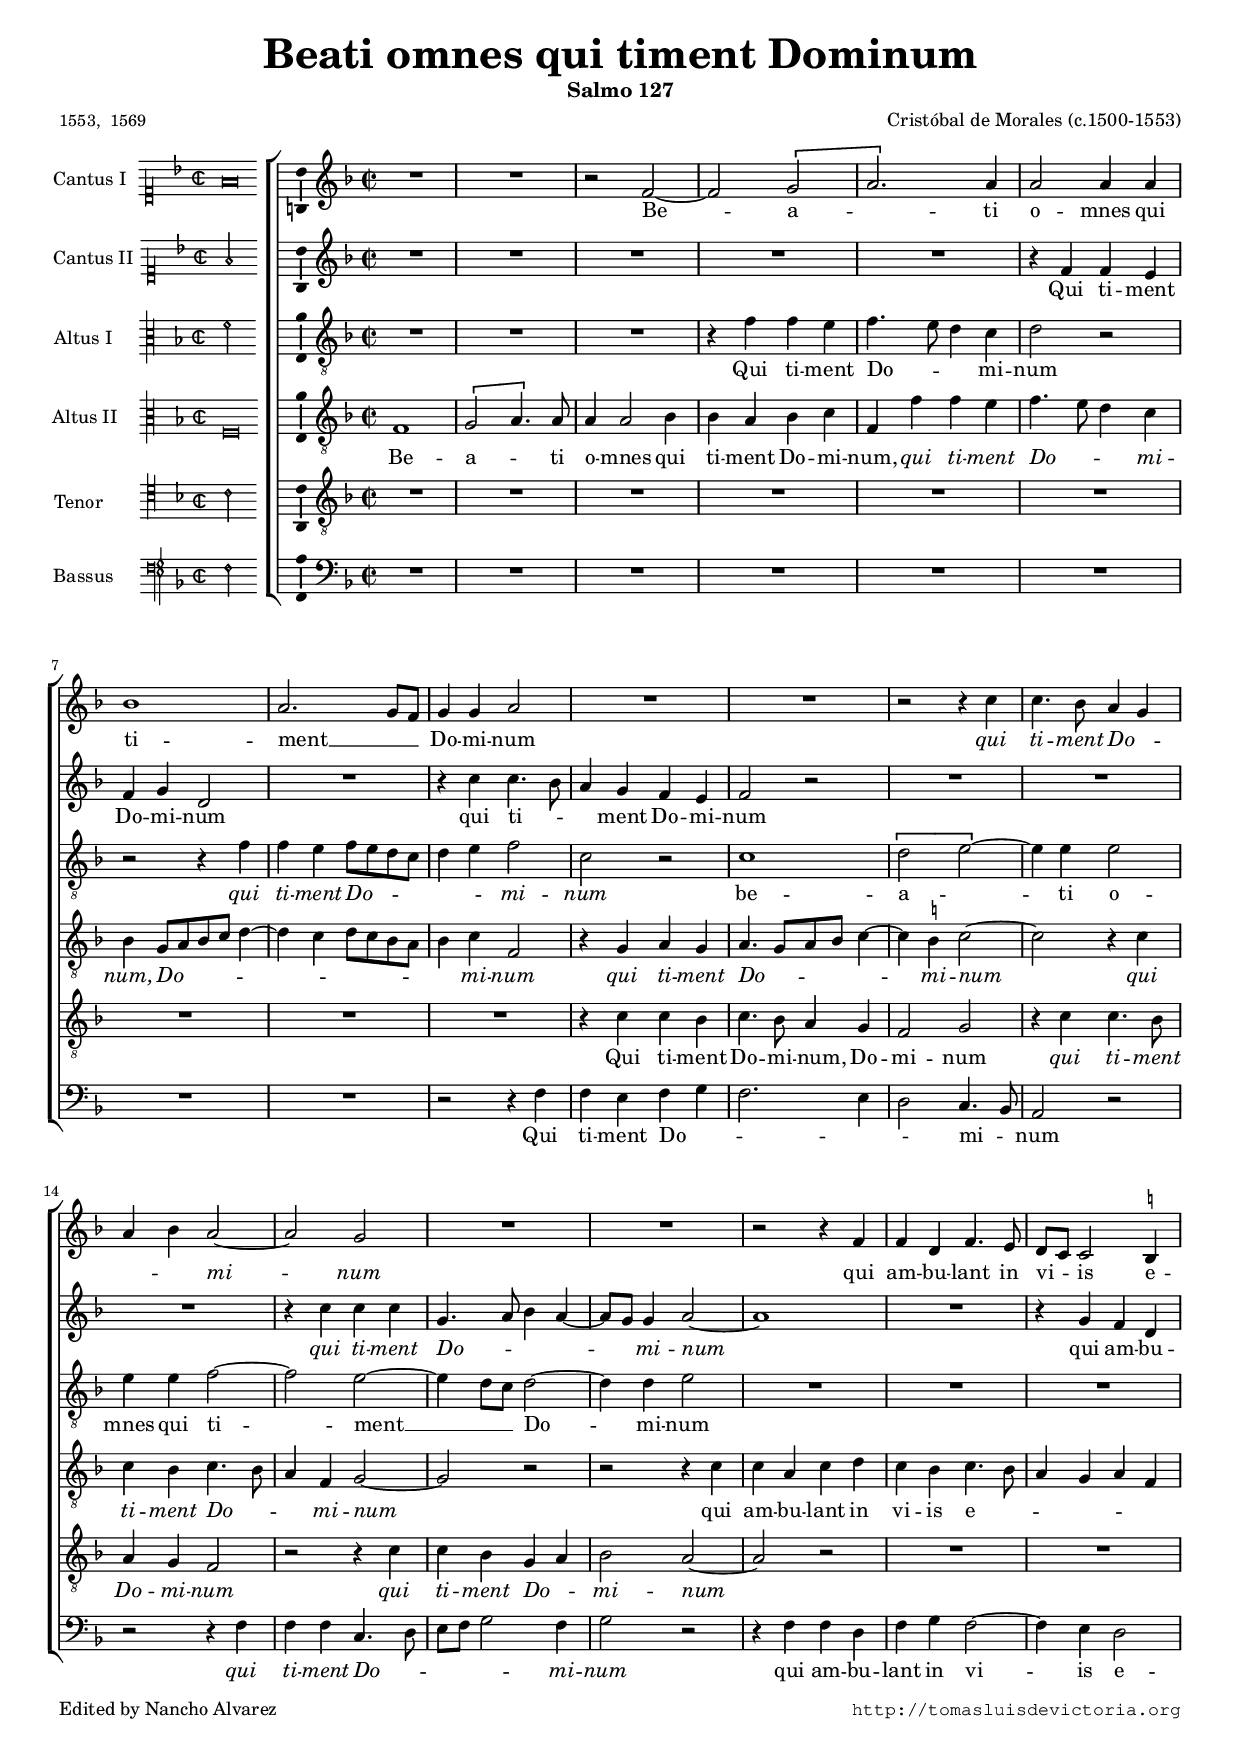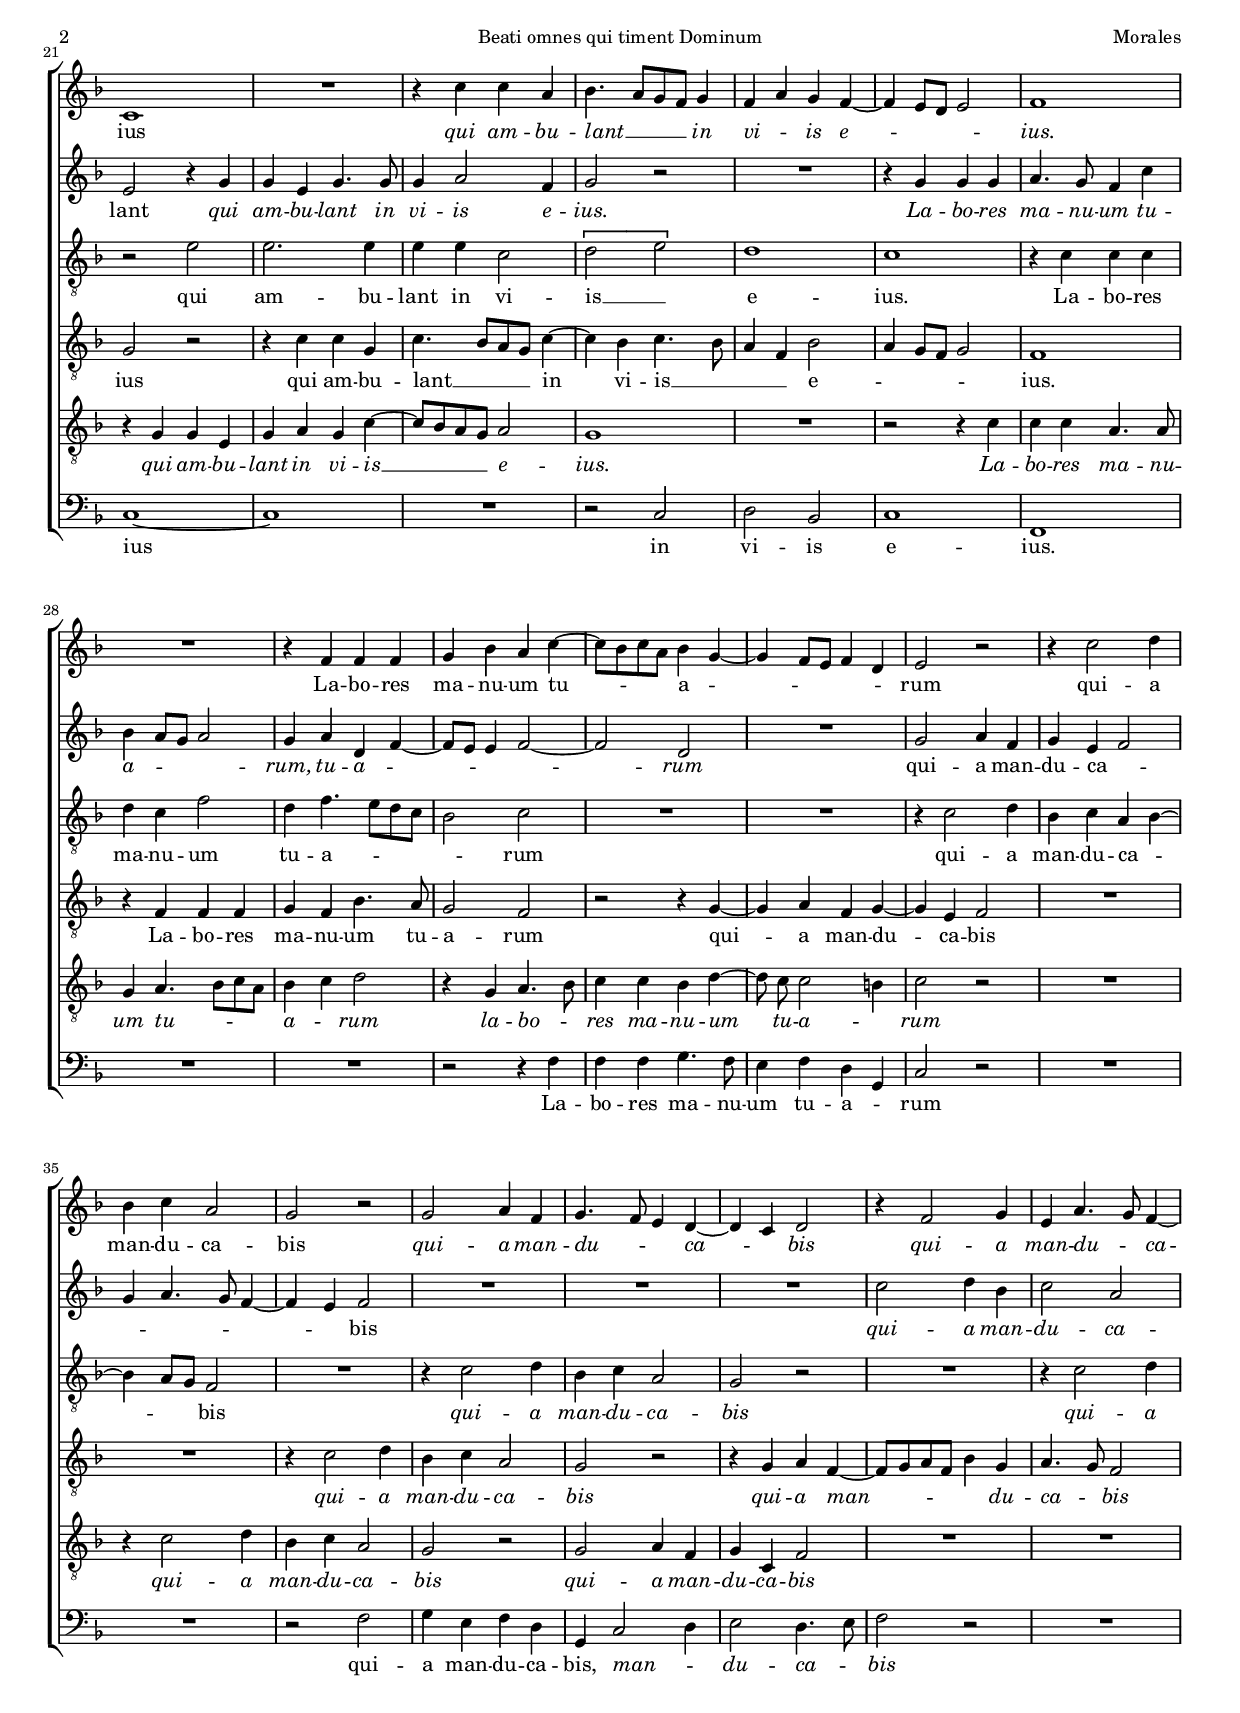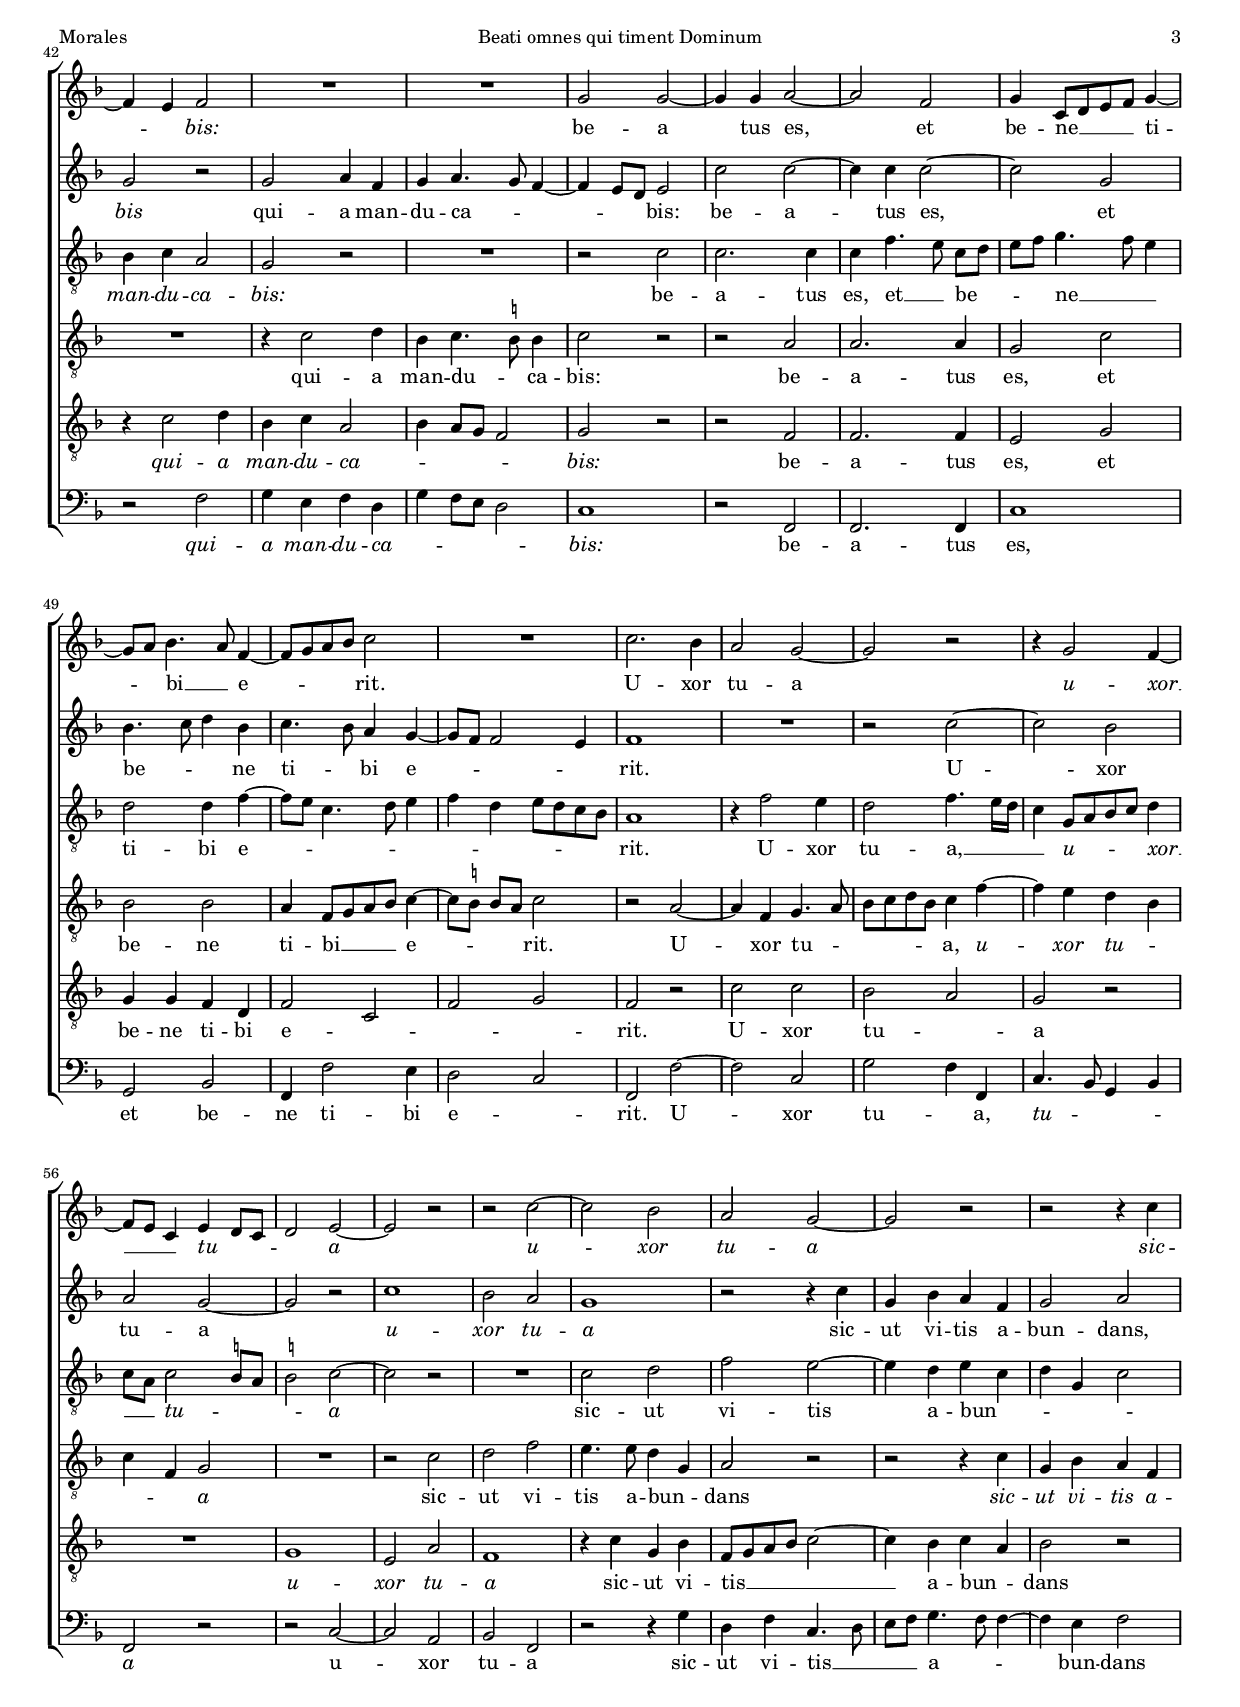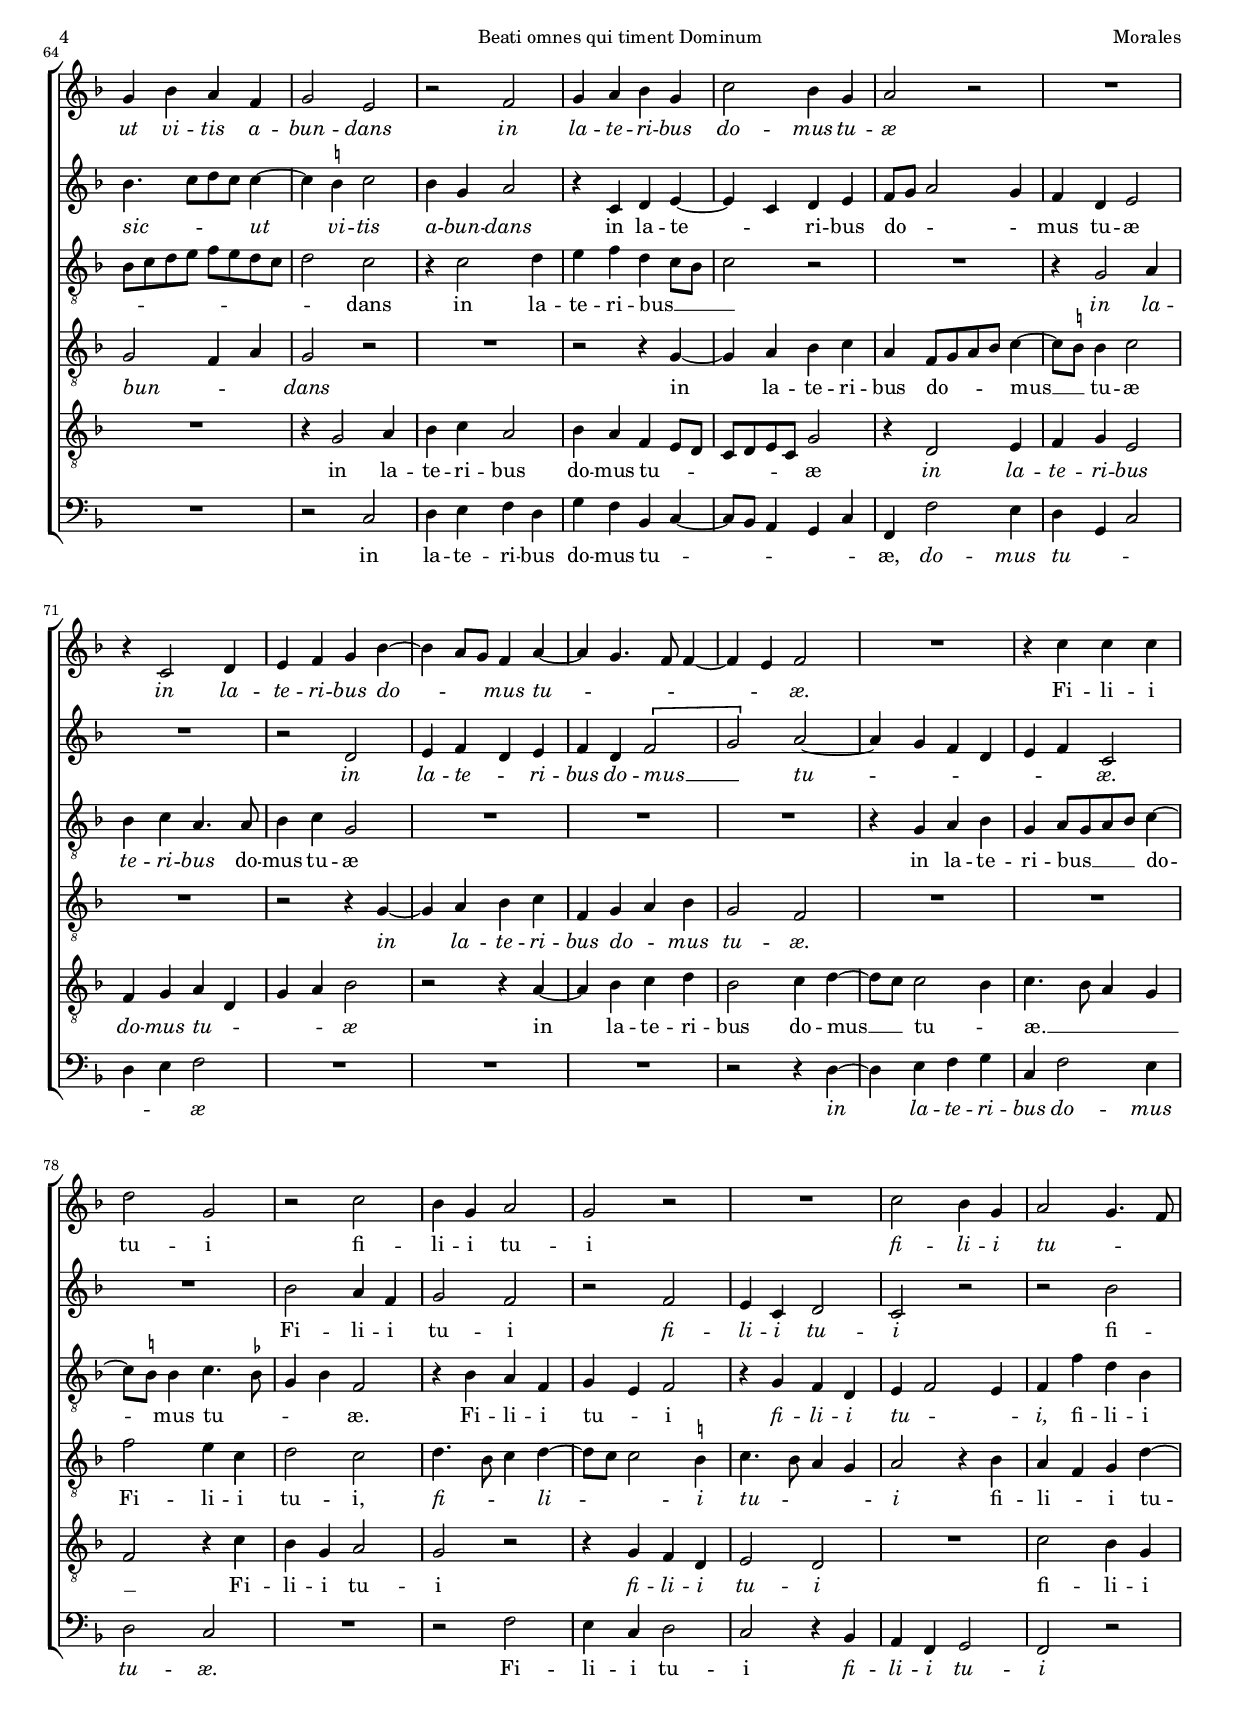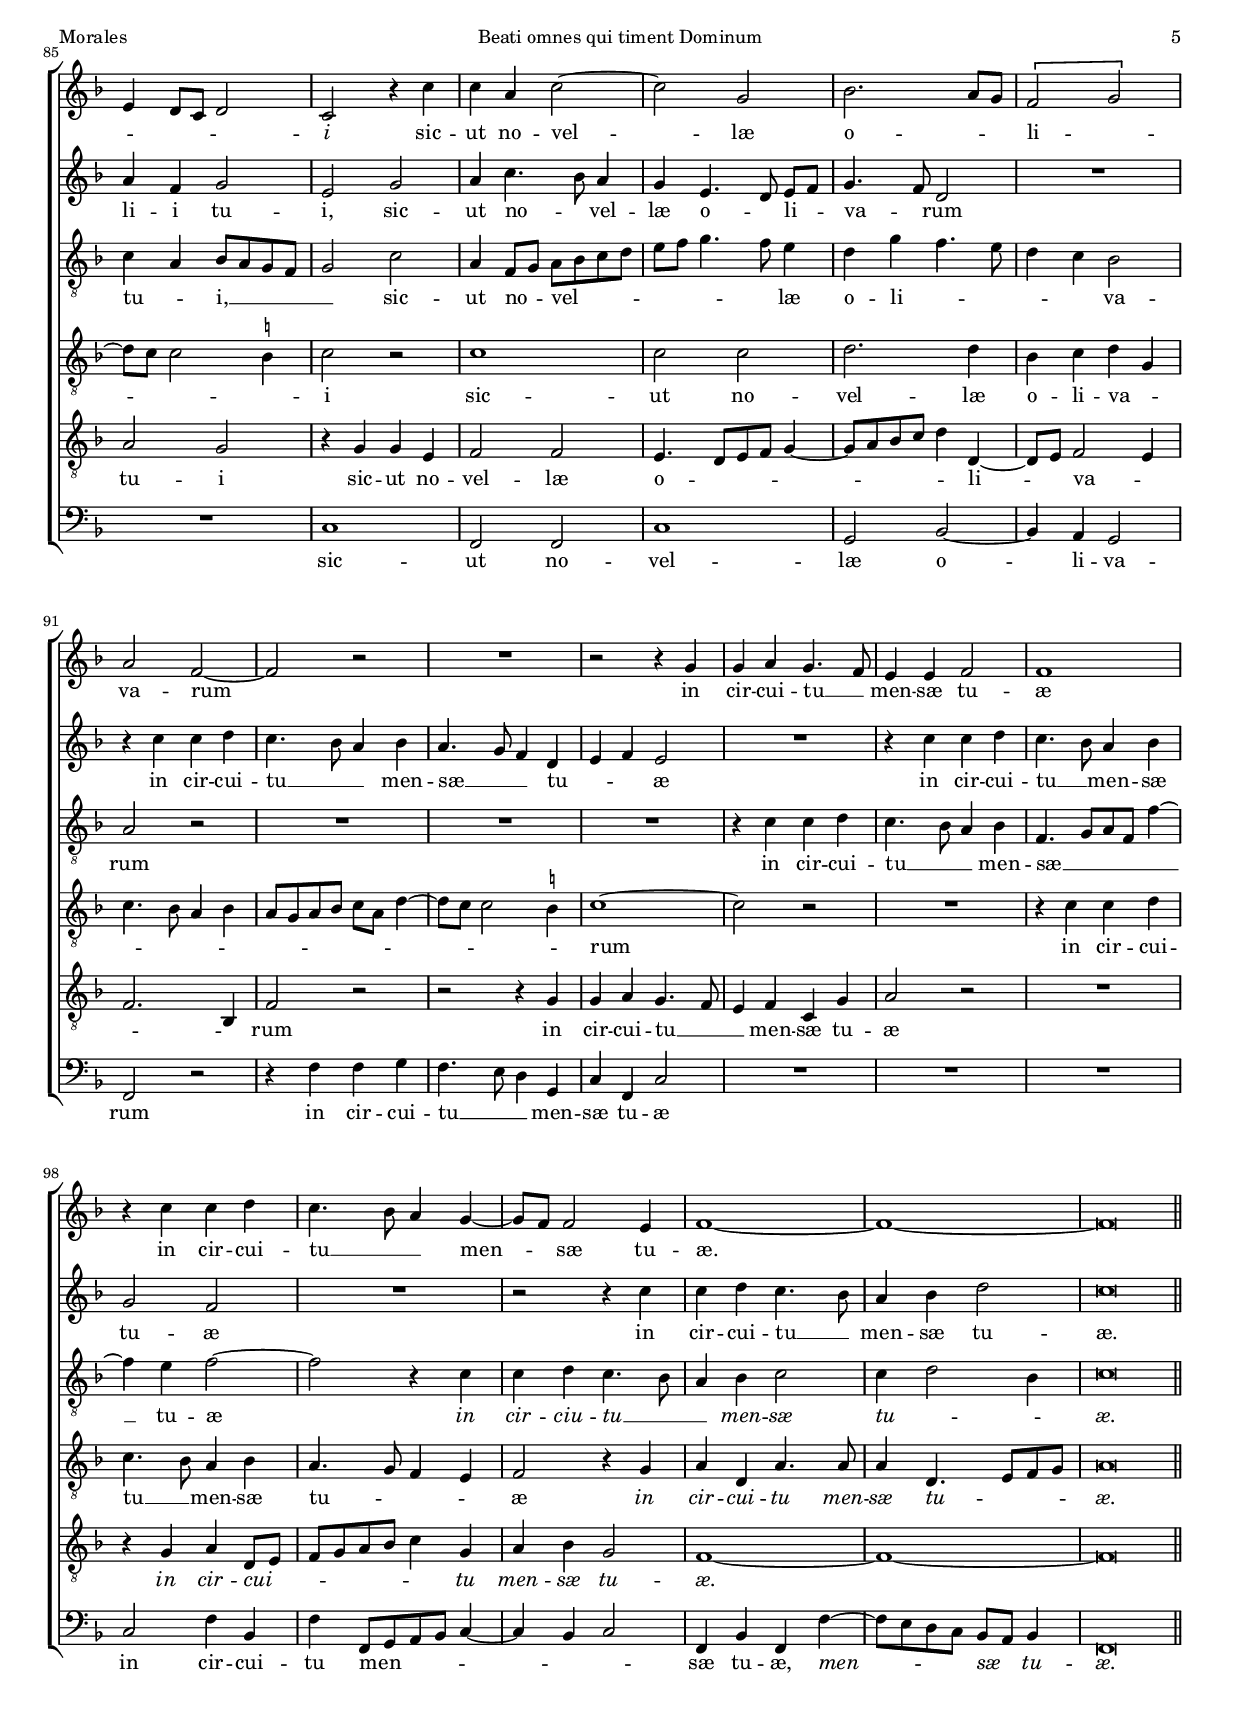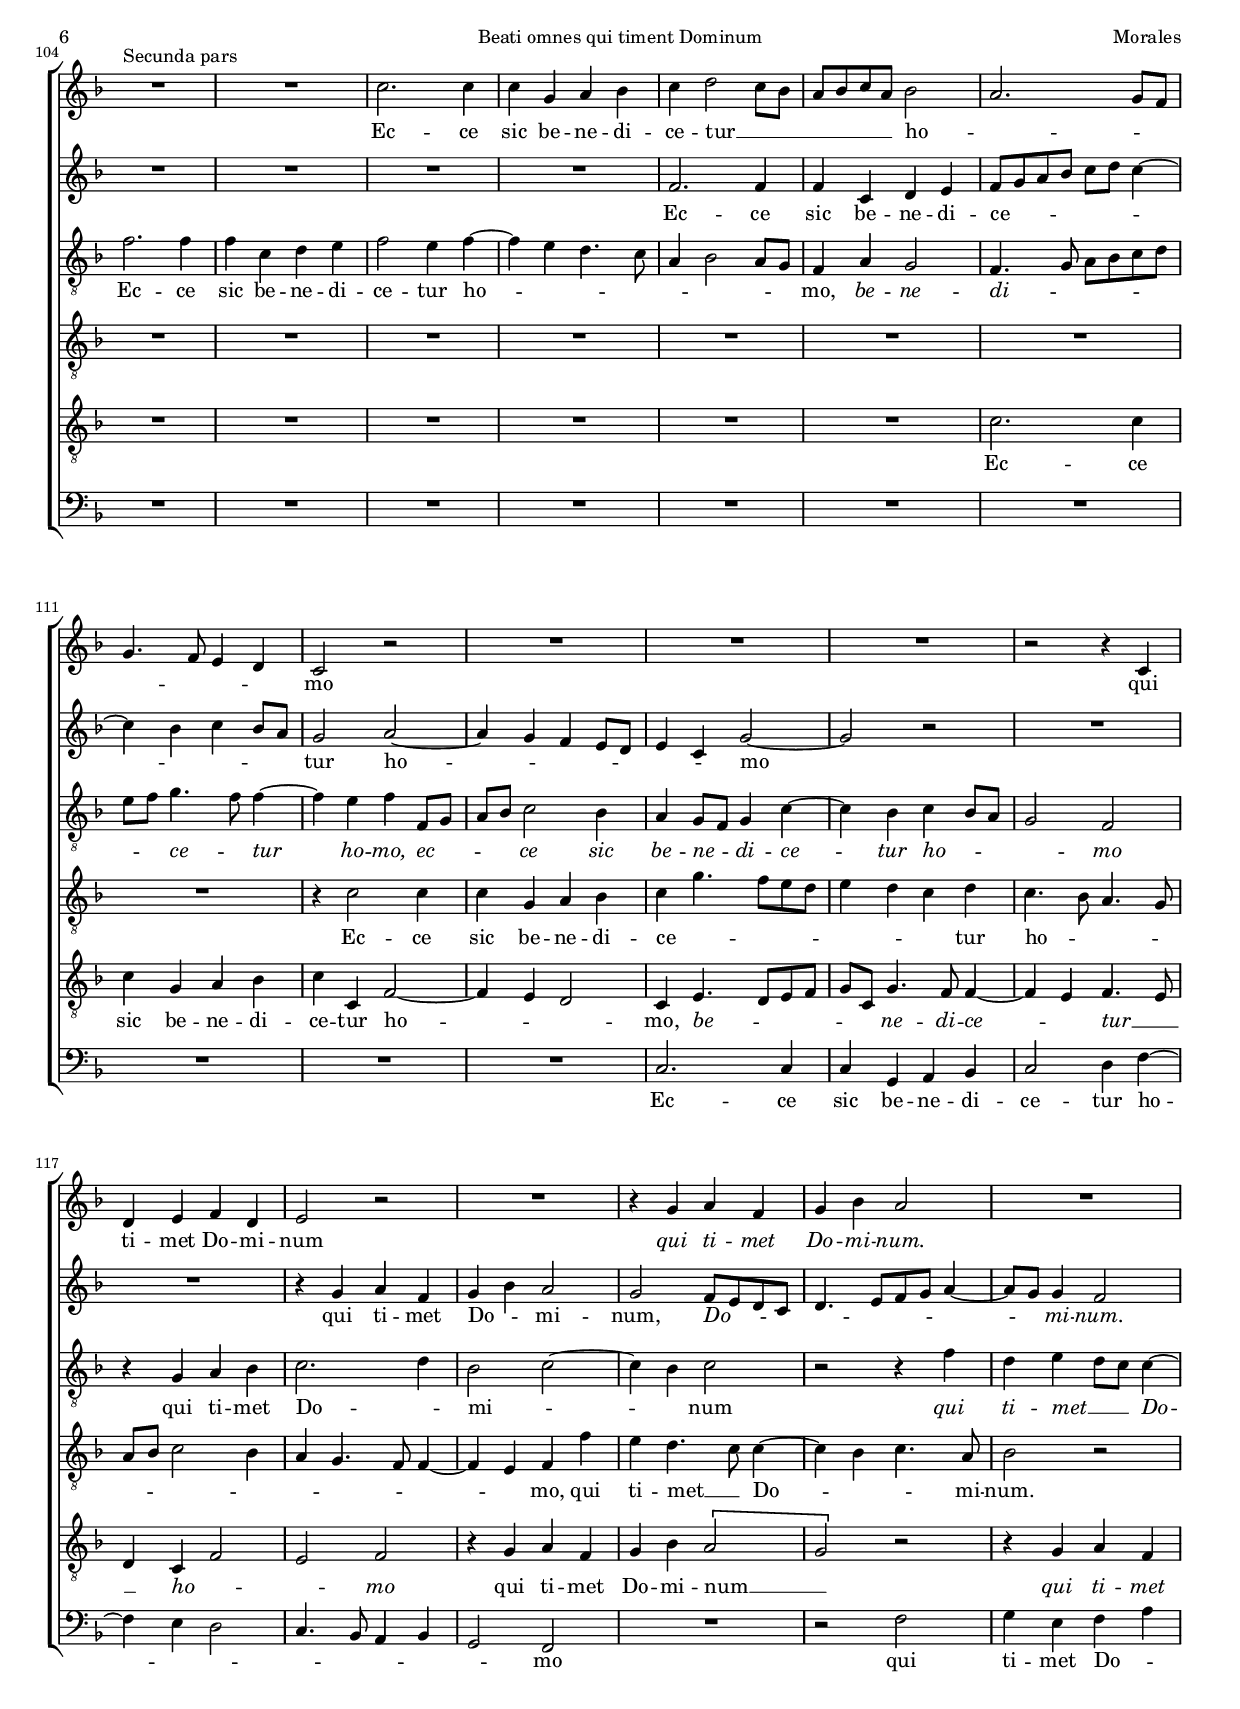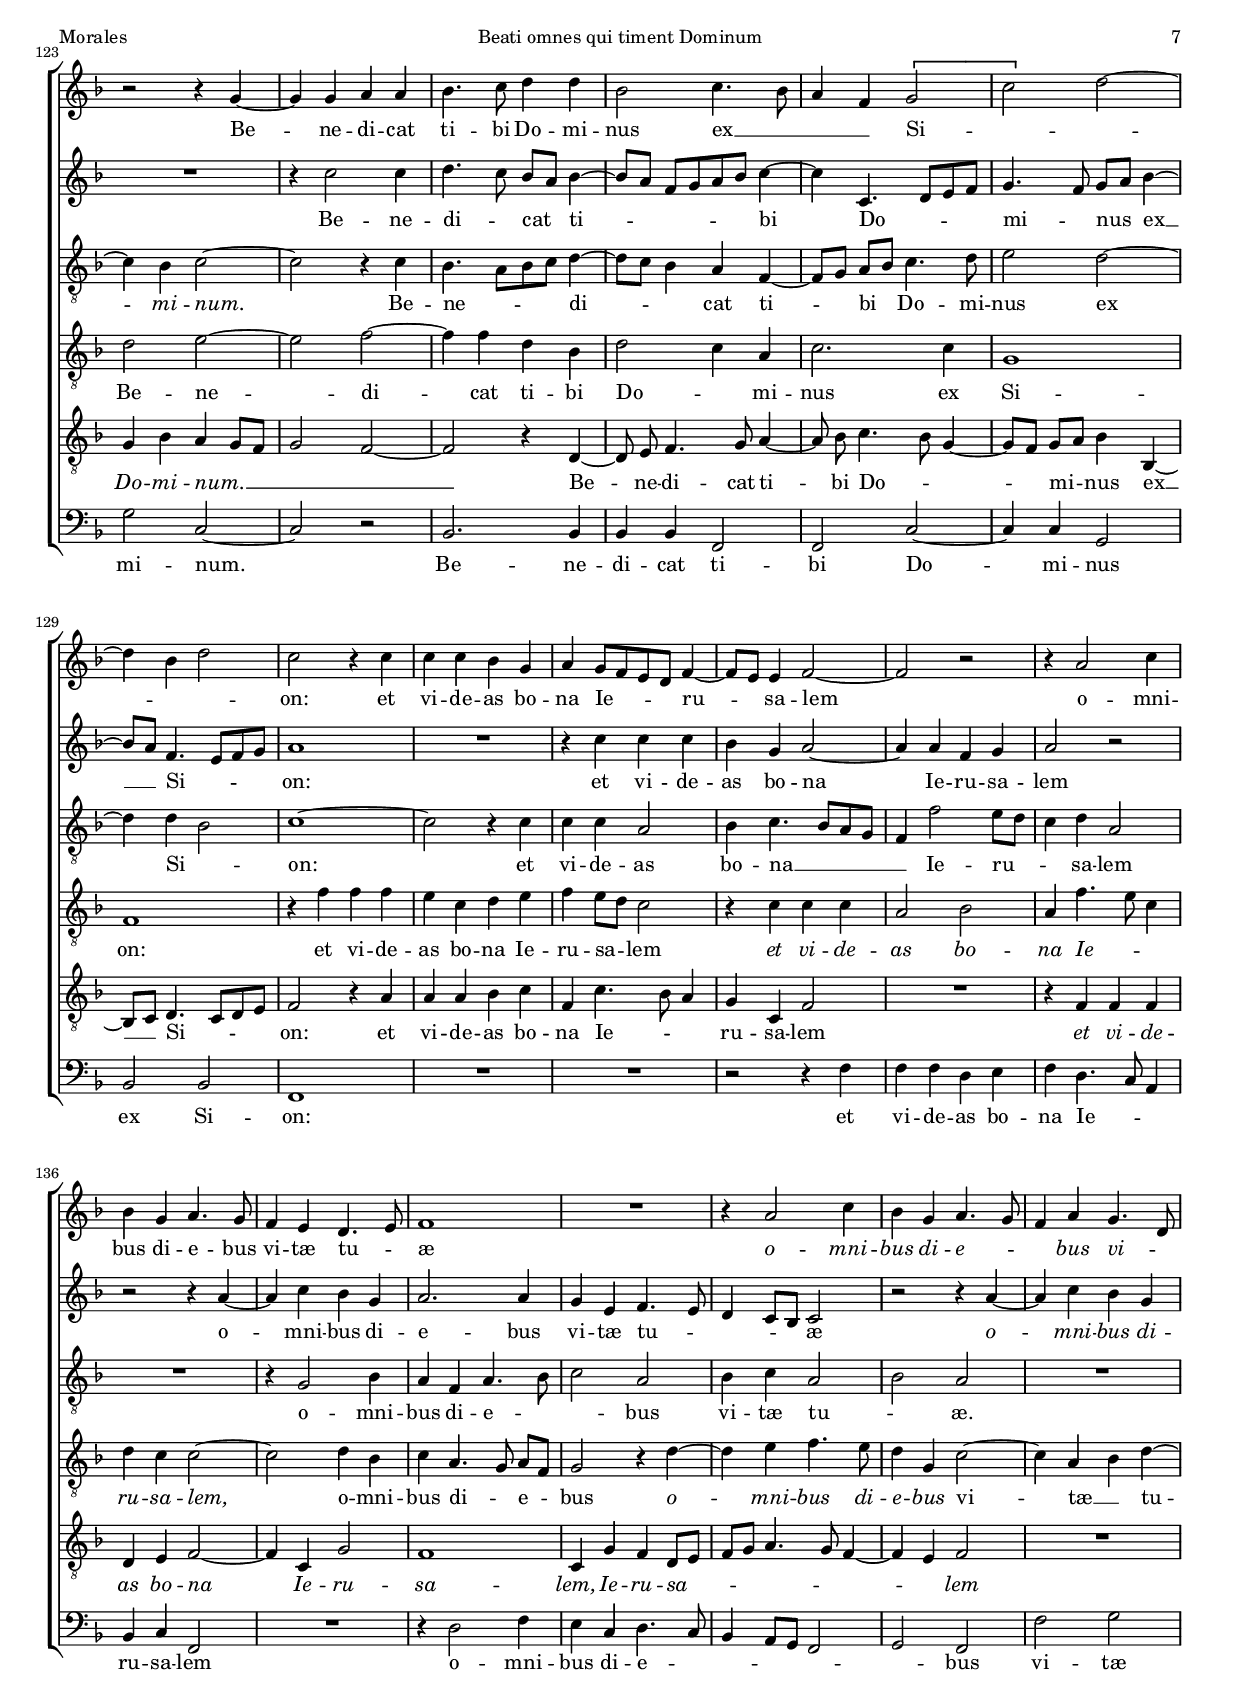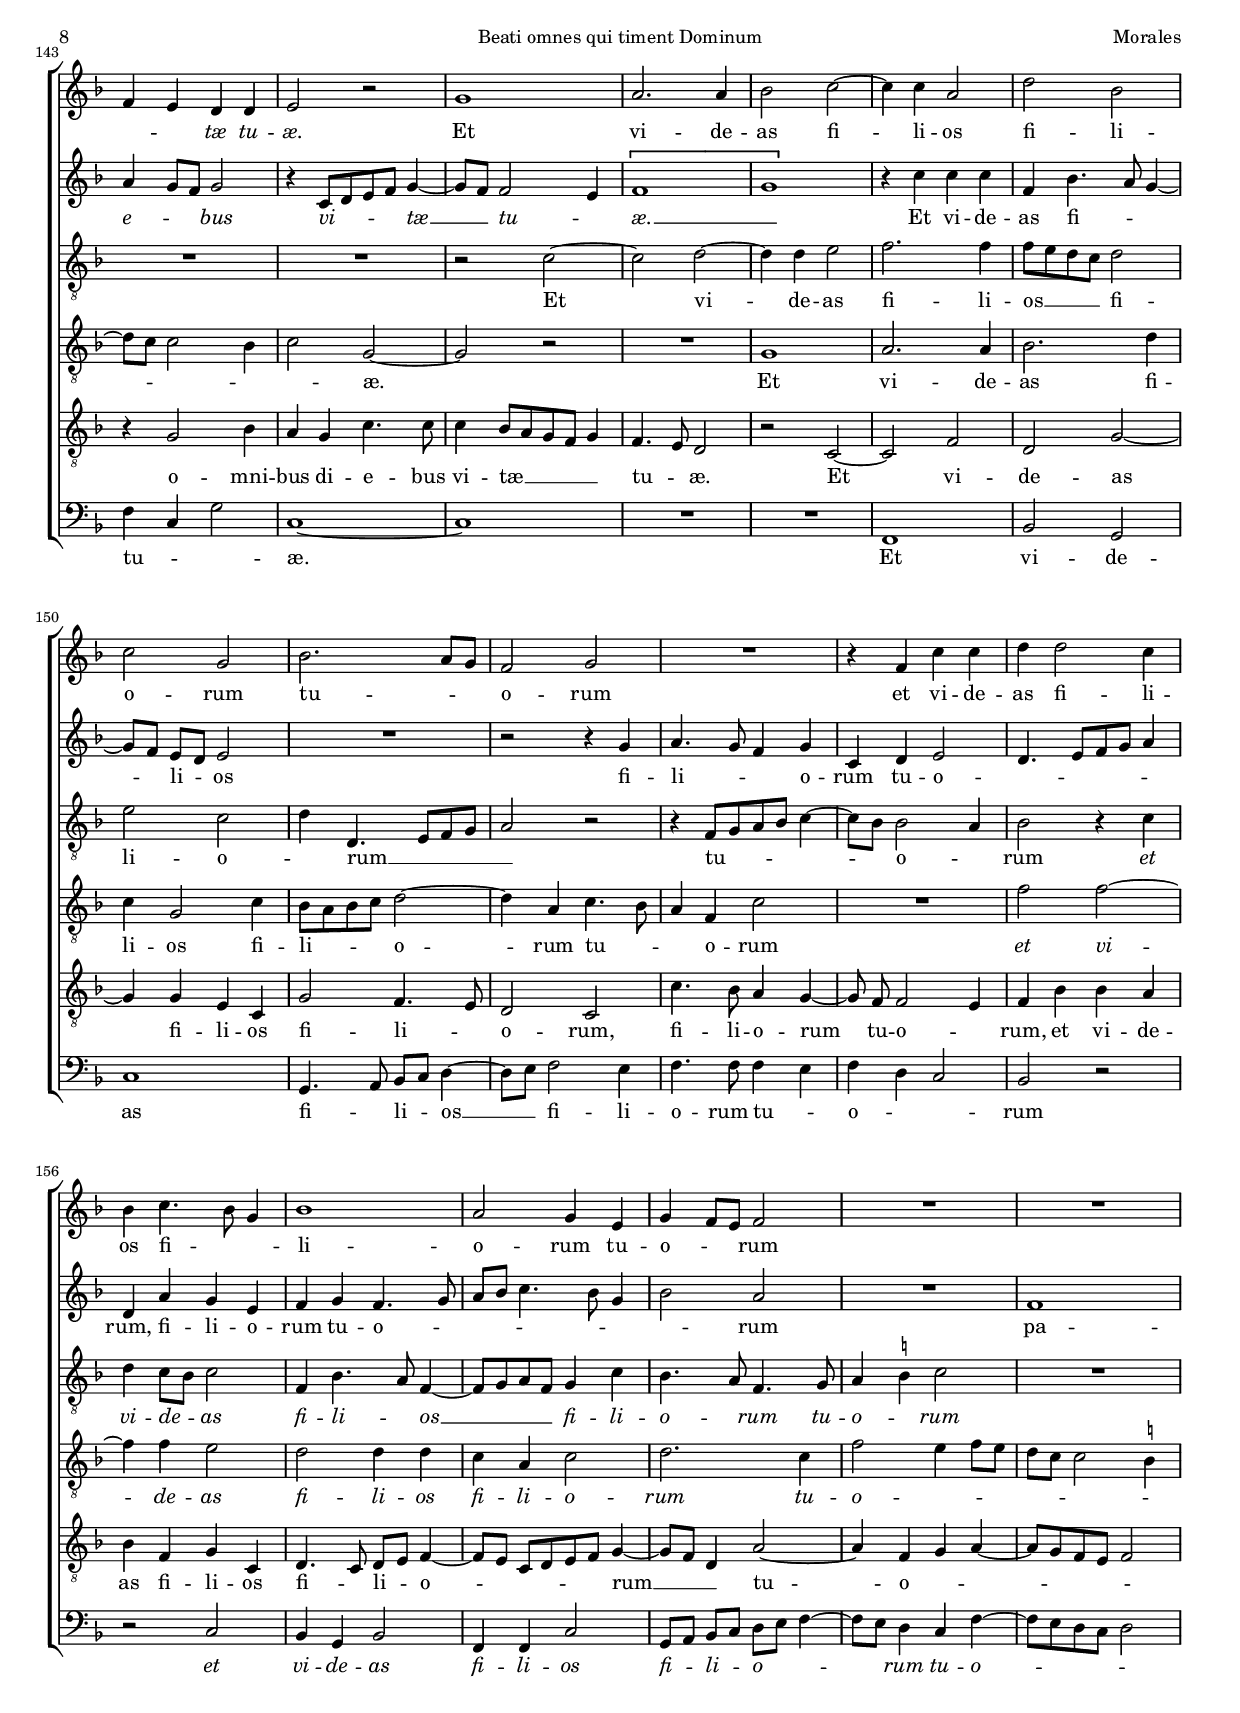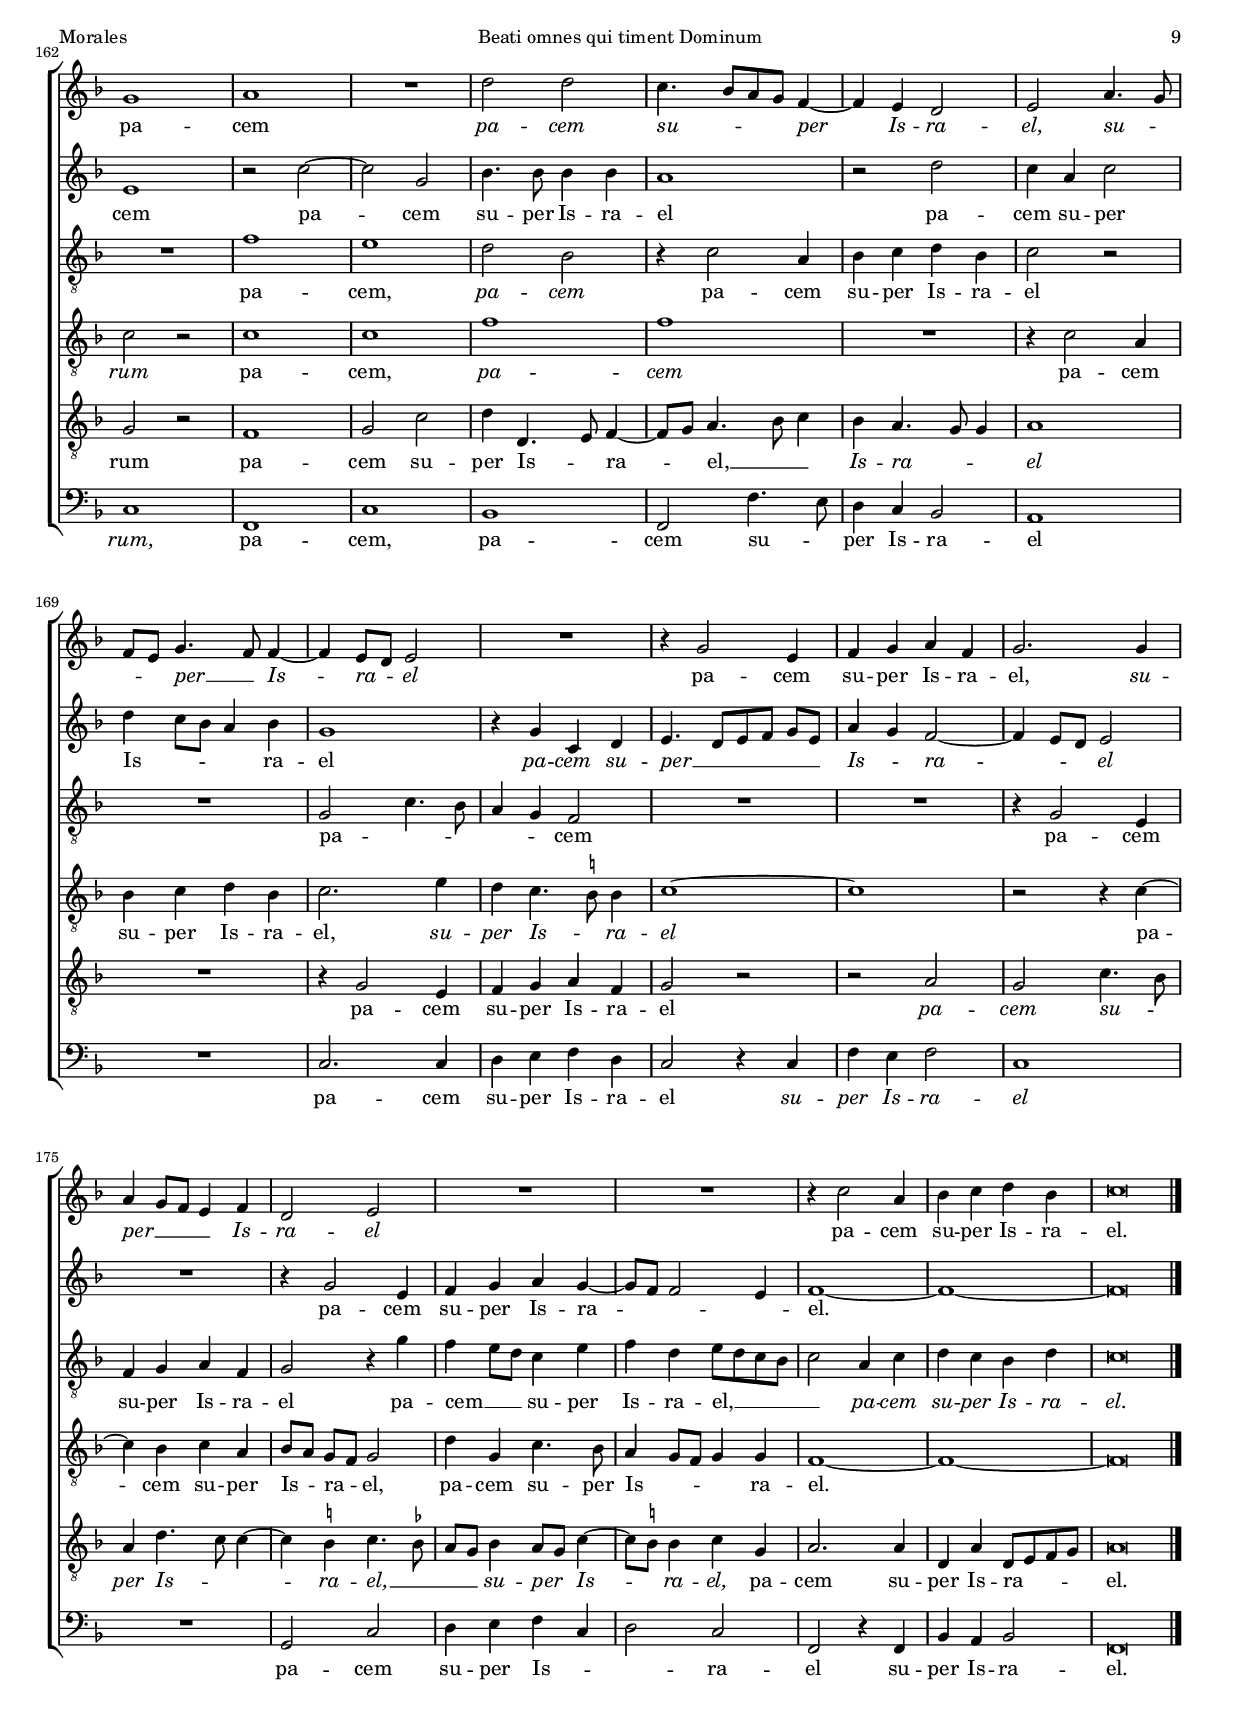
\version "2.18.0"

#(set-default-paper-size "a4")
#(set-global-staff-size 16.0)
#(ly:set-option 'point-and-click #f)
%mobile -s13.5 -i3.1

italicas=\override LyricText.font-shape = #'italic
rectas=\override LyricText.font-shape = #'upright
ss=\once \set suggestAccidentals = ##t
incipitwidth = 20
mt=#(define-music-function (parser location offset) (number?) ; move lyric text
      #{ \once \override LyricText.X-offset = -$offset #})

htitle="Beati omnes qui timent Dominum"
hcomposer="Morales"

\header {
	title=\markup{\fontsize #3 "Beati omnes qui timent Dominum"}
	subtitle=\markup{"Salmo 127"}
	%subsubtitle=\markup{\null \vspace #1 }
	composer="Cristóbal de Morales (c.1500-1553)"
        pdfauthor=\composer
	%opus="(-)"
	poet=\markup{\smaller "1553,  1569"}
	% Joanis Montani et Ulrici Neuberi 1553
	% Noribergae Ulrici Neuberi 1569
	% Ms. Toledo, libros de polifonia 13
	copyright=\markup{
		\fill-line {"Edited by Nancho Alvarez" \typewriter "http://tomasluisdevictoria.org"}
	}
%	tagline=""
}

global={\key f \major \time 2/2 \skip 1*103 \bar "||" \pageBreak
	\override Score.TimeSignature.break-visibility = #'#(#f #t #t)
				\skip 1*78 \bar "|."

}


cantus=\relative c'{
	R1*2
	r2 f ~
	f \[g
	a2.\] a4
	a2 a4 a
	bes1
	a2. g8 f
	g4 g a2
	R1*2
	r2 r4 c
	c4. bes8 a4 g
	a bes a2 ~
	a2 g
	R1*2
	r2 r4 f
	f d f4. e8
	d8 c c2 \ss b4
	c1
	R1
	r4 c' c a
	bes4. a8[ g f] g4
	f4 a g f ~
	f e8 d e2
	f1
	R1
	r4 f f f
	g4 bes a c ~
	c8 bes c a bes4 g ~
	g f8 e f4 d
	e2 r
	r4 c'2 d4
	bes4 c a2
	g r
	g2 a4 f
	g4. f8 e4 d ~
	d c d2
	r4 f2 g4
	e a4. g8 f4 ~
	f e f2
	R1*2
	g2 g ~
	g4 g a2 ~
	a f
	g4 c,8[ d e f] g4 ~
	g8 a bes4. a8 f4 ~
	f8 g a bes c2
	R1
	c2. bes4
	a2 g ~
	g2 r
	r4 g2 f4 ~
	f8 e c4 e d8 c
	d2 e ~
	e r
	r2 c' ~
	c bes
	a g ~
	g r
	r r4 c
	g4 bes a f
	g2 e
	r2 f
	g4 a bes g
	c2 bes4 g
	a2 r
	R1
	r4 c,2 d4
	e f g bes ~
	bes a8 g f4 a ~
	a4 g4. f8 f4 ~
	f e f2
	R1
	r4 c' c c
	d2 g,
	r2 c
	bes4 g a2
	g r
	R1
	c2 bes4 g
	a2 g4. f8
	e4 d8 c d2
	c r4 c'
	c a c2 ~
	c g
	bes2. a8 g
	\[f2 g\]
	a2 f ~
	f r
	R1
	r2 r4 g
	g a g4. f8
	e4 e f2
	f1
	r4 c' c d
	c4. bes8 a4 g ~
	g8 f f2 e4
	f1 ~
	f ~
	f\breve*1/2
	\once \override TextScript.padding = #1
	s4*0^\markup{"Secunda pars"}
	R1*2
	c'2. c4
	c4 g a bes
	c4 d2 c8 bes
	a bes c a bes2
	a2. g8 f
	g4. f8 e4 d
	c2 r
	R1*2
	R1
	r2 r4 c
	d e f d
	e2 r
	R1
	r4 g a f
	g bes a2
	R1
	r2 r4 g ~
	g g a a
	bes4. c8 d4 d
	bes2 c4. bes8
	a4 f \[g2
	c\] d2 ~
	d4 bes d2
	c2 r4 c
	c c bes g
	a g8[ f e d] f4 ~
	f8 e e4 f2 ~
	f2 r
	r4 a2 c4
	bes g a4. g8
	f4 e d4. e8
	f1
	R1
	r4 a2 c4
	bes g a4. g8
	f4 a g4. d8
	f4 e d d
	e2 r
	g1
	a2. a4
	bes2 c ~
	c4 c a2
	d bes
	c2 g
	bes2. a8 g
	f2 g
	R1
	% este compás, el 54, suena raro, hay alguna errata?
	r4 f c' c
	d4 d2 c4
	bes4 c4. bes8 g4
	bes1
	a2 g4 e
	g f8 e f2
	R1*2
	g1
	a
	R1
	d2 d
	c4. bes8[ a g] f4 ~
	f e d2
	e2 a4. g8
	f8 e g4. f8 f4 ~
	f e8 d e2
	R1
	r4 g2 e4
	f g a f
	g2. g4
	a g8 f e4 f
	d2 e
	R1*2
	r4 c'2 a4
	bes c d bes
	c\breve*1/2
}

cantusdos=\relative c'{
	R1*4
	R1
	r4 f f e
	f g d2
	R1
	r4 c' c4. bes8
	a4 g f e
	f2 r
	R1*3
	r4 c' c c
	g4. a8 bes4 a ~
	a8 g g4 a2 ~
	a1
	R1
	r4 g f d
	e2 r4 g
	g e g4. g8
	g4 a2 f4
	g2 r
	R1
	r4 g g g
	a4. g8 f4 c'
	bes4 a8 g a2
	g4 a d, f ~
	f8 e e4 f2 ~
	f d
	R1
	g2 a4 f 
	g e f2
	g4 a4. g8 f4 ~
	f e f2
	R1*3
	c'2 d4 bes
	c2 a
	g r
	g a4 f
	g a4. g8 f4 ~
	f4 e8 d e2
	c'2 c ~
	c4 c c2 ~
	c g
	bes4. c8 d4 bes
	c4. bes8 a4 g ~
	g8 f f2 e4
	f1
	R1
	r2 c' ~
	c bes 
	a g ~
	g r 
	c1
	bes2 a
	g1
	r2 r4 c
	g bes a f
	g2 a
	bes4. c8[ d c] c4 ~
	c \ss b c2
	bes4 g a2
	r4 c, d e ~
	e c d e
	f8 g a2 g4
	f d e2
	R1r2 d
	e4 f d e
	f4 d \[f2
	g\] a ~
	a4 g f d
	e f c2
	R1
	bes'2 a4 f
	g2 f
	r f
	e4 c d2
	c r
	r2 bes'
	a4 f g2
	e g
	a4 c4. bes8 a4
	g e4. d8 e[ f]
	g4. f8 d2
	R1
	r4 c' c d
	c4. bes8 a4 bes
	a4. g8 f4 d
	e4 f e2
	R1
	r4 c' c d
	c4. bes8 a4 bes
	g2 f
	R1
	r2 r4 c'
	c d c4. bes8
	a4 bes d2
	c\breve*1/2
	R1*4
	f,2. f4
	f c d e
	f8 g a bes c d c4 ~
	c bes c bes8 a % CSIC sugiere bes, el primero
	g2 a ~
	a4 g f e8 d
	e4 c g'2 ~
	g2 r
	R1*2
	r4 g a f
	g bes a2
	g2 f8 e d c
	d4. e8[ f g] a4 ~
	a8 g g4 f2
	R1
	r4 c'2 c4
	d4. c8 bes a bes4 ~
	bes8[ a] f[ g a bes] c4 ~
	c4 c,4. d8 e f
	g4. f8 g a bes4 ~
	bes8 a f4. e8 f g
	a1
	R1
	r4 c c c
	bes g a2 ~
	a4 a f g
	a2 r
	r2 r4 a ~
	a c bes g
	a2. a4
	g e f4. e8
	d4 c8 bes c2
	r2 r4 a' ~
	a c bes g
	a g8 f g2
	r4 c,8[ d e f] g4 ~
	g8 f f2 e4
	\[f1
	g\]
	r4 c c c
	f, bes4. a8 g4 ~
	g8[ f] e[ d] e2
	R1
	r2 r4 g
	a4. g8 f4 g
	c, d e2
	d4. e8[ f g] a4
	d, a' g e
	f g f4. g8
	a bes c4.  bes8 g4
	bes2 a
	R1
	f1
	e
	r2 c' ~
	c g
	bes4. bes8 bes4 bes
	a1
	r2 d
	c4 a c2
	d4 c8 bes a4 bes
	g1
	r4 g c, d
	e4. d8[ e f] g[ e]
	a4 g f2 ~
	f4 e8 d e2
	R1
	r4 g2 e4
	f g a g ~
	g8 f f2 e4
	f1 ~
	f ~
	f\breve*1/2
}

altus=\relative c'{
	R1*3
	r4 f f e
	f4. e8 d4 c
	d2 r
	r r4 f 
	f e f8 e d c 
	d4 e f2
	c2 r
	c1
	\[d2 e ~ \]
	e4 e e2
	e4 e f2 ~
	f2 e ~
	e4 d8 c d2 ~
	d4 d e2
	R1*2
	R1
	r2 e
	e2. e4
	e e c2
	\[d2 e\]
	d1
	c
	r4 c c c
	d c f2
	d4 f4. e8 d c
	bes2 c
	R1*2
	r4 c2 d4
	bes c a bes ~
	bes4 a8 g f2
	R1
	r4 c'2 d4
	bes c a2
	g r
	R1
	r4 c2 d4
	bes c a2
	g r
	R1
	r2 c
	c2. c4
	c f4. e8 c[ d]
	e f g4. f8 e4
	d2 d4 f ~
	f8 e c4. d8 e4
	f d e8 d c bes
	a1
	r4 f'2 e4
	d2 f4. e16 d
	c4 g8[ a bes c] d4
	c8 a c2 \ss b8 a
	\ss b2 c ~
	c r
	R1
	c2 d
	f e ~
	e4 d e c
	d g, c2
	bes8 c d e f e d c
	d2 c
	r4 c2 d4
	e f d c8 bes
	c2 r
	R1
	r4 g2 a4
	bes c a4. a8
	bes4 c g2
	R1
	R1*2
	r4 g a bes
	g a8[ g a bes] c4 ~
	c8 \ss b b4 c4. \ss bes8
	g4 bes f2
	r4 bes a f
	g e f2
	r4 g f d
	e f2 e4
	f4 f' d bes
	c a bes8 a g f
	g2 c
	a4 f8 g a bes c d
	e f g4. f8 e4
	d4 g f4. e8
	d4 c bes2
	a r
	R1*2
	R1
	r4 c c d
	c4. bes8 a4 bes
	f4. g8[ a f] f'4 ~
	f e f2 ~
	f2 r4 c
	c d c4. bes8
	a4 bes c2
	c4 d2 bes4
	c\breve*1/2
	f2. f4
	f c d e
	f2 e4 f ~
	f e d4. c8
	a4 bes2 a8 g
	f4 a g2
	f4. g8 a bes c d
	e f g4. f8 f4 ~
	f e f f,8 g
	a bes c2 bes4
	a g8 f g4 c ~
	c4 bes c bes8 a % CSIC sugiere bes, el primero
	g2 f
	r4 g a bes
	c2. d4
	bes2 c ~
	c4 bes c2
	r2 r4 f
	d e d8 c c4 ~
	c bes c2 ~
	c r4 c
	bes4. a8[ bes c] d4 ~
	d8 c bes4 a f ~
	f8[ g] a[ bes] c4. d8
	e2 d ~
	d4 d bes2
	c1 ~
	c2 r4 c
	c c a2
	bes4 c4. bes8 a g
	f4 f'2 e8 d
	c4 d a2
	R1
	r4 g2 bes4
	a f a4. bes8
	c2 a
	bes4 c a2
	bes a
	R1*3
	r2 c2 ~
	c d ~
	d4 d e2
	f2. f4
	f8 e d c d2
	e2 c
	d4 d,4. e8 f g
	a2 r
	r4 f8[ g a bes] c4 ~
	c8 bes bes2 a4
	bes2 r4 c
	d c8 bes c2
	f,4 bes4. a8 f4 ~
	f8 g a f g4 c
	bes4. a8 f4. g8
	a4 \ss b c2
	R1*2
	f1
	e
	d2 bes
	r4 c2 a4
	bes c d bes
	c2 r
	R1
	g2 c4. bes8
	a4 g f2
	R1*2
	r4 g2 e4
	f g a f
	g2 r4 g'
	f e8 d c4 e
	f d e8 d c bes
	c2 a4 c
	d c bes d
	c\breve*1/2
}

altusdos=\relative c{
	f1
	\[g2 a4.\] a8
	a4 a2 bes4
	bes a bes c
	f,4 f' f e
	f4. e8 d4 c
	bes4 g8[ a bes c] d4 ~
	d c d8 c bes a
	bes4 c f,2
	r4 g a g
	a4. g8[ a bes] c4 ~
	c \ss b c2 ~
	c r4 c
	c bes c4. bes8
	a4 f g2 ~
	g r
	r r4 c
	c a c d
	c bes c4. bes8
	a4 g a f
	g2 r
	r4 c c g
	c4. bes8[ a g] c4 ~
	c bes c4. bes8
	a4 f bes2
	a4 g8 f g2
	f1
	r4 f f f
	g f bes4. a8
	g2 f
	r2 r4 g ~
	g a f g ~
	g e f2
	R1
	R1
	r4 c'2 d4
	bes c a2
	g r
	r4 g a f ~
	f8 g a f bes4 g 
	a4. g8 f2
	R1
	r4 c'2 d4
	bes c4. \ss b8 b4
	c2 r
	r a
	a2. a4
	g2 c
	bes bes
	a4 f8[ g a bes] c4 ~
	c8[ \ss b] b[ a] c2
	r2 a ~
	a4 f g4. a8
	bes8 c d bes c4 f ~
	f e d bes
	c f, g2
	R1
	r2 c
	d2 f
	e4. e8 d4 g,
	a2 r
	r2 r4 c
	g bes a f
	g2 f4 a
	g2 r
	R1
	r2 r4 g ~
	g a bes c
	a4 f8[ g a bes] c4 ~
	c8 \ss b b4 c2
	R1
	r2 r4 g ~
	g a bes c
	f,4 g a bes
	g2 f
	R1*2
	f'2 e4 c
	d2 c
	d4. bes8 c4 d ~
	d8 c c2 \ss b4
	c4. bes8 a4 g
	a2 r4 bes
	a4 f g d' ~
	d8 c c2 \ss b4
	c2 r
	c1
	c2 c
	d2. d4
	bes c d g,
	c4. bes8 a4 bes
	a8 g a bes c a d4 ~
	d8 c c2 \ss b4
	c1 ~
	c2 r
	R1
	r4 c c d
	c4. bes8 a4 bes
	a4. g8 f4 e
	f2 r4 g
	a d, a'4. a8
	a4 d,4. e8 f g
	a\breve*1/2
	R1*6
	R1*2
	r4 c2 c4
	c g a bes
	c g'4. f8 e d
	e4 d c d
	c4. bes8 a4. g8
	a bes c2 bes4
	a g4. f8 f4 ~
	f e f f'
	e4 d4. c8 c4 ~
	c bes c4. a8
	bes2 r
	d e ~
	e f ~
	f4 f d bes
	d2 c4 a
	c2. c4
	g1
	f
	r4 f' f f
	e c d e
	f e8 d c2
	r4 c c c
	a2 bes
	a4 f'4. e8 c4
	d c c2 ~
	c d4 bes
	c4 a4. g8 a[ f]
	g2 r4 d' ~
	d e f4. e8
	d4 g, c2 ~
	c4 a bes d ~
	d8 c c2 bes4
	c2 g ~
	g2 r
	R1
	g1
	a2. a4
	bes2. d4
	c4 g2 c4
	bes8 a bes c d2 ~
	d4 a c4. bes8
	a4 f c'2 
	R1
	f2 f ~
	f4 f e2
	d2 d4 d
	c4 a c2
	d2. c4
	f2 e4 f8 e
	d c c2 \ss b4
	c2 r
	c1
	c
	f
	f1
	R1
	r4 c2 a4
	bes c d bes
	c2. e4
	d4 c4. \ss b8 b4
	c1 ~
	c
	r2 r4 c ~
	c bes c a
	bes8[ a] g[ f] g2
	d'4 g, c4. bes8
	a4 g8 f g4 g
	f1 ~
	f ~
	f\breve*1/2
}

tenor=\relative c'{
	R1*4
	R1*5
	r4 c c bes
	c4. bes8 a4 g
	f2 g
	r4 c c4. bes8
	a4 g f2
	r2 r4 c'
	c bes g a
	bes2 a ~
	a r
	R1
	R1
	r4 g g e
	g a g c ~
	c8 bes a g a2
	g1
	R1
	r2 r4 c
	c c a4. a8
	g4 a4. bes8 c a
	bes4 c d2
	r4 g, a4. bes8
	c4 c bes d ~
	d8 \noBeam c c2 b4
	c2 r
	R1
	r4 c2 d4
	bes c a2
	g r
	g2 a4 f
	g c, f2
	R1*2
	r4 c'2 d4
	bes c a2
	bes4 a8 g f2
	g2 r
	r f f2. f4
	e2 g
	g4 g f d
	f2 c
	f g
	f r
	c' c
	bes2 a
	g r
	R1
	g1
	e2 a
	f1
	r4 c' g bes
	f8 g a bes c2 ~
	c4 bes c a
	bes2 r
	R1
	r4 g2 a4
	bes c a2
	bes4 a f e8 d
	c d e c g'2
	r4 d2 e4
	f g e2
	f4 g a d,
	g a bes2
	r2 r4 a ~
	a4 bes c d
	bes2 c4 d ~
	d8 c c2 bes4
	c4. bes8 a4 g
	f2 r4 c'
	bes4 g a2
	g r
	r4 g f d
	e2 d
	R1
	c'2 bes4 g
	a2 g
	r4 g g e
	f2 f
	e4. d8[ e f] g4 ~
	g8 a bes c d4 d, ~
	d8 e f2 e4
	f2. bes,4
	f'2 r
	r r4 g
	g4 a g4. f8
	e4 f c g'
	a2 r
	R1
	r4 g a d,8 e
	f8 g a bes c4 g
	a bes g2
	f1 ~
	f ~
	f\breve*1/2
	R1*6
	c'2. c4 c4 g a bes
	c c, f2 ~
	f4 e d2
	c4 e4. d8 e f
	g8 c, g'4. f8 f4 ~
	f e f4. e8
	d4 c f2
	e f
	r4 g a f
	g4 bes \[a2
	g\] r
	r4 g a f
	g bes a g8 f
	g2 f ~
	f2 r4 d4 ~
	d8 \noBeam e f4. g8 a4 ~
	a8 \noBeam bes c4. bes8 g4 ~
	g8[ f] g[ a] bes4 bes, ~
	bes8 c d4. c8 d e
	f2 r4 a
	a a bes c
	f, c'4. bes8 a4
	g c, f2
	R1
	r4 f f f
	d e f2 ~
	f4 c g'2
	f1
	c4 g' f d8 e 
	f8 g a4. g8 f4 ~
	f e f2
	R1
	r4 g2 bes4
	a g c4. c8
	c4 bes8[ a g f] g4
	f4. e8 d2
	r2 c ~
	c f
	d g ~
	g4 g e c
	g'2 f4. e8
	d2 c
	c'4. bes8 a4 g ~
	g8 \noBeam f f2 e4
	f4 bes bes a
	bes f g c,
	d4. c8 d e f4 ~
	f8[ e] c8[ d e f] g4 ~
	g8 f d4 a'2 ~
	a4 f g a ~
	a8 g f e f2
	g r
	f1
	g2 c
	d4 d, 4. e8 f4 ~
	f8 g a4. bes8 c4
	bes a4. g8 g4
	a1
	R1
	r4 g2 e4 % CSIC: silencio de blanca!
	f4 g a f
	g2 r
	r a
	g c4. bes8
	a4 d4. c8 c4 ~
	c4 \ss b c4. \ss bes8
	a8 g bes4 a8 g c4 ~
	c8 \ss b b4 c4 g
	a2. a4
	d, a' d,8 e f g
	a\breve*1/2
}

bassus=\relative c{
	R1*4
	R1*4
	r2 r4 f
	f4 e f g
	f2. e4
	d2 c4. bes8
	a2 r
	r r4 f'
	f4 f c4. d8
	e f g2 f4
	g2 r
	r4 f f d
	f g f2 ~
	f4 e d2
	c1 ~
	c
	R1
	r2 c
	d2 bes
	c1
	f,
	R1*2
	r2 r4 f'
	f f g4. f8 
	e4 f d g,
	c2 r
	R1
	R1
	r2 f
	g4 e f d
	g, c2 d4
	e2 d4. e8
	f2 r
	R1
	r2 f
	g4 e f d
	g f8 e d2
	c1
	r2 f,
	f2. f4
	c'1
	g2 bes
	f4 f'2 e4
	d2 c
	f, f' ~
	f c
	g'2 f4 f,
	c'4. bes8 g4 bes
	f2 r
	r c' ~
	c a
	bes2 f
	r2 r4 g'
	d f c4. d8
	e f g4. f8 f4 ~
	f e f2
	R1
	r2 c
	d4 e f d
	g f bes, c ~
	c8 bes a4 g c
	f,4 f'2 e4
	d g, c2
	d4 e f2
	R1*2
	R1
	r2 r4 d ~
	d e f g
	c,4 f2 e4
	d2 c
	R1
	r2 f
	e4 c d2
	c r4 bes
	a f g2
	f r
	R1
	c'1
	f,2 f
	c'1
	g2 bes ~
	bes4 a g2
	f r
	r4 f' f g
	f4. e8 d4 g,
	c4 f, c'2
	R1*3
	c2 f4 bes,
	f'4 f,8[ g a bes] c4 ~
	c bes c2
	f,4 bes f f' ~
	f8 e d c bes a bes4
	f\breve*1/2
	R1*6
	R1*4
	c'2. c4
	c4 g a bes
	c2 d4 f ~
	f e d2
	c4. bes8 a4 bes
	g2 f
	R1
	r2 f'
	g4 e f a
	g2 c, ~
	c r
	bes2. bes4
	bes bes f2
	f c' ~
	c4 c g2
	bes bes
	f1
	R1*2
	r2 r4 f'
	f f d e
	f4 d4. c8 a4
	bes4 c f,2
	R1
	r4 d'2 f4
	e c d4. c8
	bes4 a8 g f2
	g f
	f' g
	f4 c g'2
	c,1 ~
	c1
	R1*2
	f,1
	bes2 g
	c1
	g4. a8 bes c d4 ~
	d8 e f2 e4
	f4. f8 f4 e
	f d c2
	bes2 r
	r c
	bes4 g bes2
	f4 f c'2
	g8[ a] bes[ c] d[ e] f4 ~
	f8 e d4 c f ~
	f8 e d c d2
	c1
	f,
	c'
	bes
	f2 f'4. e8
	d4 c bes2
	a1
	R1
	c2. c4
	d4 e f d
	c2 r4 c
	f e f2
	c1 
	R1
	g2 c
	d4 e f c
	d2 c
	f, r4 f
	bes a bes2
	f\breve*1/2
}

textocantus=\lyricmode{
Be -- a -- _ ti o -- mnes qui ti -- ment __ _ _ Do -- mi -- num
\italicas 
qui ti -- ment Do -- _ _ _ mi -- num
\rectas 
qui am -- bu -- lant in vi -- _ is e -- ius
\italicas 
qui am -- bu -- lant __ _ _ _ in vi -- _ is e -- _ _ _ ius.
\rectas 
La -- bo -- res ma -- nu -- um tu -- _ _ _ a -- _ _ _ _ _ rum
qui -- a man -- du -- ca -- bis
\italicas 
qui -- a man -- du -- _ _ ca -- _ bis
qui -- a man -- du -- _ ca -- _ bis:
\rectas 
be -- a tus es,
et be -- ne __ _ _ _ ti -- _ bi __ _ e -- _ _ _ rit.
U -- xor tu -- a 
\italicas 
u -- xor __ _ _ tu -- _ _ _ a
u -- xor tu -- a
sic -- ut vi -- tis a -- bun -- dans
in la -- te -- ri -- bus do -- mus tu -- æ
\italicas 
in la -- te -- ri -- bus do -- _ _ mus tu -- _ _ _ _ æ.
\rectas 
Fi -- li -- i tu -- i
fi -- li -- i tu -- i
\italicas 
fi -- li -- i tu -- _ _ _ _ _ _ i
\rectas 
sic -- ut no -- vel -- læ o -- _ _ li -- _ va -- rum
in cir -- cui -- tu __ _ men -- sæ tu -- æ
in cir -- cui -- tu __ _ _ men -- _ sæ tu -- æ.
Ec -- ce sic be -- ne -- di -- ce -- tur __ _ _ _ _ _ _ ho -- _ _ _ _ _ _ _ mo
qui ti -- met Do -- mi -- num
\italicas qui ti -- met Do -- mi -- num.
\rectas 
Be -- ne -- di -- cat
ti -- bi Do -- mi -- nus ex __ _ _ _ Si -- _ _ _ _ on:
et vi -- de -- as bo -- na Ie -- _ _ _ ru -- _ sa -- lem
o -- mni -- bus di -- e -- bus vi -- tæ tu -- _ æ
\italicas o -- mni -- bus di -- e -- _ _ bus vi -- _ _ _ tæ tu -- æ.
\rectas 
Et vi -- de -- as fi -- li -- os fi -- li -- o -- rum tu -- _ _ o -- rum
et vi -- de -- as fi -- li -- os fi -- _ _ li -- o -- rum tu -- o -- _ _ rum
pa -- cem
\italicas 
pa -- cem
su -- _ _ _ per Is -- ra -- el,
su -- _ _ _ per __ _ Is -- ra -- _ el
\rectas 
pa -- cem su -- per Is -- ra -- el,
\italicas 
su -- per __ _ _ _ Is -- ra -- el
\rectas 
pa -- cem su -- per Is -- ra -- el.
}

textocantusdos=\lyricmode{
Qui ti -- ment Do -- mi -- num
qui ti -- _ _ ment Do -- mi -- num
\italicas 
qui ti -- ment Do -- _ _ _ _ mi -- num
\rectas 
qui am -- bu -- lant
\italicas 
qui am -- bu -- lant in vi -- is e -- ius.
La -- bo -- res ma -- nu -- um tu -- a -- _ _ _ rum,
\italicas tu -- a -- _ _ _ _ rum
\rectas 
qui -- a man -- du -- ca -- _ _ _ _ _ _ bis
\italicas 
qui -- a man -- du -- ca -- bis
\rectas 
qui -- a man -- du -- ca -- _ _ _ _ bis:
be -- a -- tus es,
et be -- _ _ ne ti -- _ bi e -- _ _ _ rit.
U -- xor tu -- a
\italicas u -- xor tu -- a
\rectas 
sic -- ut vi -- tis a -- bun -- dans,
\italicas 
sic -- _ _ _ ut vi -- tis a -- bun -- dans
\rectas 
in la -- te -- _ ri -- bus do -- _ _ _ mus tu -- æ
\italicas in la -- te -- _ ri -- bus do -- mus __ _ tu -- _ _ _ _ _ æ.
\rectas 
Fi -- li -- i tu -- i
\italicas 
fi -- li -- i tu -- i
\rectas 
fi -- li -- i tu -- i,
sic -- ut no -- _ vel -- læ o -- _ li -- _ va -- _ rum
in cir -- cui -- tu __ _ _ men -- sæ __ _ _ tu -- _ _ æ
in cir -- cui -- tu __ _ men -- sæ tu -- æ
in cir -- cui -- tu __ _ men -- sæ tu -- æ.
Ec -- ce sic be -- ne -- di -- ce -- _ _ _ _ _ _ _ _ _ _ tur ho -- _ _ _ _ _ _ mo
qui ti -- met Do -- _ mi -- num,
\italicas 
Do -- _ _ _ _ _ _ _ _ _ mi -- num.
\rectas 
Be -- ne -- di -- _ cat _ ti -- _ _ _ _ _ bi Do -- _ _ _ mi -- _ nus _ % num?
ex __ _ Si -- _ _ _ on:
et vi -- de -- as bo -- na Ie -- ru -- sa -- lem
o -- mni -- bus di -- e -- bus vi -- tæ tu -- _ _ _ _ æ
\italicas 
o -- mni -- bus di -- e -- _ _ bus
vi -- _ _ _ tæ __ _ tu -- _ æ. __ _ 
\rectas Et vi -- de -- as fi -- _ _ _ li -- _ os
fi -- li -- _ _ o -- rum tu -- o -- _ _ _ _ _ rum,
fi -- li -- o -- rum tu -- o -- _ _ _ _ _ _ _ rum
pa -- cem
pa -- cem
su -- per Is -- ra -- el
pa -- cem su -- per Is -- _ _ _ ra -- el
\italicas
pa -- cem su -- per __ _ _ _ _ _ Is -- _ ra -- _ _ el
\rectas 
pa -- cem su -- per Is -- ra -- _ _ _ el.
}

textoaltus=\lyricmode{
Qui ti -- ment Do -- _ _ mi -- num
\italicas 
qui ti -- ment Do -- _ _ _ _ _ mi -- num
\rectas 
be -- a -- _ ti o -- mnes qui ti -- ment __ _ _ Do -- mi -- num
qui am -- bu -- lant in vi -- is __ _ e -- ius.
La -- bo -- res ma -- nu -- um tu -- a -- _ _ _ _ rum
qui -- a man -- du -- ca -- _ _ _ bis
\italicas 
qui -- a man -- du -- ca -- bis
qui -- a man -- du -- ca -- bis:
\rectas 
be -- a -- tus es,
et __ _ be -- _ _ _ ne __ _ _ ti -- bi e -- _ _ _ _ _ _ _ _ _ _ rit.
U -- xor tu -- a, __ _ _ _
\italicas 
u -- _ _ _ xor __ _ _ tu -- _ _ _ a
\rectas 
sic -- ut vi -- tis a -- bun -- _ _ _ _ _ _ _ _ _ _ _ _ _ dans
in la -- te -- ri -- bus __ _ _ _ 
\italicas 
in la -- te -- ri -- bus \rectas do -- mus tu -- æ
\rectas 
in la -- te -- ri -- bus __ _ _ _ do -- _ mus tu -- _ _ _ æ.
Fi -- li -- i tu -- _ i
\italicas 
fi -- li -- i tu -- _ _ i,
\rectas 
fi -- li -- i tu -- _ i, __ _ _ _ _
sic -- ut no -- _ vel -- _ _ _ _ _ _ _ læ
o -- li -- _ _ _ _ va -- rum
in cir -- cui -- tu __ _ _ men -- sæ __ _ _ _ _ tu -- æ
\italicas 
in cir -- ciu -- tu __ _ _ men -- sæ tu -- _ _ æ.
\rectas 
Ec -- ce sic be -- ne -- di -- ce -- tur ho -- _ _ _ _ _ _ _ mo,
\italicas 
be -- ne -- di -- _ _ _ _ _ _ _ ce -- _ tur ho -- mo,
\italicas 
ec -- _ _ _ ce sic be -- ne -- _ di -- ce -- tur ho -- _ _ _ mo
\rectas 
qui ti -- met Do -- _ mi -- _ _ num
\italicas 
qui ti -- met __ _ _ Do -- mi -- num.
\rectas 
Be -- ne -- _ _ _ di -- _ _ cat ti -- _ bi _ Do -- mi -- nus % num?
ex Si -- _ on:
et vi -- de -- as bo -- na __ _ _ _ _ Ie -- ru -- _ _ sa -- lem
o -- mni -- bus di -- e -- _ _ bus
vi -- tæ tu -- _ æ.
Et vi -- de -- as fi -- li -- os __ _ _ _ fi -- li -- o -- _ rum __ _ _ _ _ 
tu -- _ _ _ _ _ o -- _ rum
\italicas 
et vi -- de -- _ as fi -- li -- _ os __ _ _ _ fi -- li -- o -- _ rum tu --  o -- _ rum
\rectas
pa -- cem,
\italicas pa -- cem
\rectas 
pa -- cem su -- per Is -- ra -- el
pa -- _ _ _ _ cem
pa -- cem su -- per Is -- ra -- el
pa -- cem __ _ _ su -- per Is -- ra -- el, __ _ _ _ _ 
\italicas 
pa -- cem su -- per Is -- ra -- el.

}

textoaltusdos=\lyricmode{
Be -- a -- _ ti o -- mnes qui ti -- ment Do -- mi -- num,
\italicas 
qui ti -- ment Do -- _ _ mi -- num,
Do -- _ _ _ _ _ _ _ _ _ _ mi -- num
qui ti -- ment Do -- _ _ _ _ mi -- num
\italicas 
qui ti -- ment Do -- _ _ mi -- num
\rectas 
qui am -- bu -- lant in vi -- is e -- _ _ _ _ _ ius
qui am -- bu -- lant __ _ _ _ in vi -- is __ _ _ _ e -- _ _ _ _ ius.
La -- bo -- res ma -- nu -- um tu -- a -- rum
qui -- a man -- du -- ca -- bis
\italicas 
qui -- a man -- du -- ca -- bis
qui -- a man -- _ _ _ _ du -- ca -- _ bis
\rectas 
qui -- a man -- du -- _ ca -- bis:
be -- a -- tus es,
et be -- ne ti -- bi __ _ _ _ e -- _ _ _ rit.
U -- xor tu -- _ _ _ _ _ a,
\italicas 
u -- xor tu -- _ _ _ a
\rectas
sic -- ut vi -- tis a -- bun -- _ dans
\italicas 
sic -- ut vi -- tis a -- bun -- _ _ dans
\rectas 
in la -- te -- ri -- bus do -- _ _ _ mus __ _ tu -- æ
\italicas 
in la -- te -- ri -- bus do -- _ mus tu -- æ.
\rectas 
Fi -- li -- i tu -- i,
\italicas 
fi -- _ _ li -- _ _ i tu -- _ _ _ i
\rectas 
fi -- li -- _ i tu -- _ _ _ i
sic -- ut no -- vel -- læ o -- li -- va -- _ _ _ _ _ _ _ _ _ _ _ _ _ _ _ rum
in cir -- cui -- tu __ _ men -- sæ
tu -- _ _ _ æ
\italicas 
in cir -- cui -- tu men -- sæ tu -- _ _ _ æ.
\rectas 
Ec -- ce sic be -- ne -- di -- ce -- _ _ _ _ _ _ _ tur
ho -- _ _ _ _ _ _ _ _ _ _ _ _ mo,
qui ti -- met __ _ Do -- _ _ mi -- num.
Be -- ne -- di -- cat ti -- bi Do -- _ mi -- nus ex Si -- on:
et vi -- de -- as bo -- na Ie -- ru -- sa -- _ lem
\italicas 
et vi -- de -- as bo -- na Ie -- _ _ ru -- sa -- lem,
\rectas 
o -- mni -- bus di -- _ e -- _ bus
\italicas
o -- mni -- bus di -- e -- bus
\rectas 
vi -- tæ __ _ tu -- _ _ _ _ æ.
Et vi -- de -- as fi -- li -- os
fi -- li -- _ _ _ o -- rum tu -- _ _ o -- rum
\italicas 
et vi -- de -- as fi -- li -- os fi -- li -- o -- rum tu -- o -- _ _ _ _ _ _ _ rum
\rectas 
pa -- cem,
\italicas 
pa -- cem
\rectas 
pa -- cem su -- per Is -- ra -- el,
\italicas su -- per Is -- _ ra -- el
\rectas 
pa -- cem su -- per
Is -- _ ra -- _ el,
pa -- cem su -- per Is -- _ _ _ ra -- el.
}

textotenor=\lyricmode{
Qui ti -- ment Do -- mi -- \mt #1 num,
Do -- mi -- num
\italicas 
qui ti -- ment Do -- mi -- num
qui ti -- ment Do -- _ mi -- num
qui am -- bu -- lant in vi -- is __ _ _ _ e -- ius.
La -- bo -- res ma -- nu -- um tu -- _ _ _ a -- _ rum
la -- bo -- _ res ma -- nu -- um tu -- a -- _ rum
qui -- a man -- du -- ca -- bis
\italicas 
qui -- a man -- du -- ca -- bis
qui -- a man -- du -- ca -- _ _ _ _ bis:
\rectas 
be -- a -- tus es,
et be -- ne ti -- bi e -- _ _ _ rit.
U -- xor tu -- _ a
\italicas 
u -- xor tu -- a
\rectas 
sic -- ut vi -- tis __ _ _ _ _ a -- bun -- _ dans
in la -- te -- ri -- bus do -- mus tu -- _ _ _ _ _ _ æ
\italicas 
in la -- te -- ri -- bus do -- mus tu -- _ _ _ æ
\rectas 
in la -- te -- ri -- bus do -- mus __ _ tu -- _ æ. __ _ _ _ _ 
Fi -- li -- i tu -- i
\italicas 
fi -- li -- i tu -- i
\rectas 
fi -- li -- i tu -- i
sic -- ut no -- vel -- læ
o -- _ _ _ _ _ _ _ _ li -- _ va -- _ _ _ rum
in cir -- cui -- tu __ _ _ men -- sæ tu -- æ
\italicas 
in cir -- cui -- _ _ _ _ _ _ tu men -- sæ tu -- æ.
\rectas 
Ec -- ce sic be -- ne -- di -- ce -- tur ho -- _ _ mo,
\italicas 
be -- _ _ _ _ _ ne -- di -- ce -- _ tur __ _ _ ho -- _ _ mo
\rectas 
qui ti -- met
Do -- mi -- num __ _
\italicas 
qui ti -- met Do -- mi -- num. __ _ _ _ _ 
\rectas 
Be -- ne -- di -- cat ti -- bi Do -- _ _ _ mi -- _ nus ex __ _ Si -- _ _ _ on:
et vi -- de -- as bo -- na Ie -- _ _ ru -- sa -- lem
\italicas 
et vi -- de -- as bo -- na Ie -- ru -- sa -- lem,
Ie -- ru -- sa -- _ _ _ _ _ _ _ lem
\rectas 
o -- mni -- bus di -- e -- bus
vi -- tæ __ _ _ _ _ tu -- _ æ.
Et vi -- de -- as fi -- li -- os fi -- li -- _ o -- rum,
fi -- li -- o -- rum tu -- o -- _ rum,
et vi -- de -- as fi -- li -- os
fi -- _ li -- _ o -- _ _ _ _ _ rum __ _ _ tu -- o -- _ _ _ _ _ _ rum
pa -- cem
su -- per Is -- _ ra -- _ el, __ _ _ 
\italicas 
Is -- ra -- _ _ el
\rectas 
pa -- cem su -- per Is -- ra -- el
\italicas 
pa -- cem su -- _ per Is -- _ _ ra -- el, __ _ _ _ 
su -- per _ Is -- _ ra -- el,
\rectas 
pa -- cem su -- per Is -- ra -- _ _ _ el.
}

textobassus=\lyricmode{
Qui ti -- ment Do -- _ _ _ _ mi -- _ num
\italicas 
qui ti -- ment Do -- _ _ _ _ mi -- num
\rectas 
qui am -- bu -- lant in vi -- is e -- ius
in vi -- is e -- ius.
La -- bo -- res ma -- nu -- um tu -- a -- _ rum
qui -- a man -- du -- ca -- bis,
\italicas 
man -- _ du -- ca -- _ bis
qui -- a man -- du -- ca -- _ _ _ _ bis:
\rectas 
be -- a -- tus es,
et be -- ne ti -- bi e -- _ rit.
U -- xor tu -- _ a,
\italicas tu -- _ _ _ a
\rectas
u -- xor tu -- a
sic -- ut vi -- tis __ _ _ _ a -- _ _ bun -- dans
in la -- te -- ri -- bus do -- mus tu -- _ _ _ _ _ æ,
\italicas 
do -- mus tu -- _ _ _ _ æ
in la -- te -- ri -- bus do -- mus tu -- æ.
\rectas 
Fi -- li -- i tu -- i
\italicas fi -- li -- i tu -- i
\rectas 
sic -- ut no -- vel -- læ o -- li -- va -- rum
in cir -- cui -- tu __ _ _ men -- sæ tu -- æ
in cir -- cui -- tu men -- _ _ _ _ _ _ sæ tu -- æ,
\italicas 
men -- _ _ _ sæ _ tu -- æ.
\rectas 
Ec -- ce sic be -- ne -- di -- ce -- tur ho -- _ _ _ _ _ _ _ mo
qui ti -- met Do -- _ mi -- num.
Be -- ne -- di -- cat ti -- bi Do -- mi -- nus ex Si -- on:
et vi -- de -- as bo -- na Ie -- _ _ ru -- sa -- lem
o -- mni -- bus di -- e -- _ _ _ _ _ _ bus 
vi -- tæ tu -- _ _ æ.
Et vi -- de -- as
fi -- _ li -- _ os __ _ fi -- li -- o -- \mt #2.5 rum tu -- _ o -- _ _ rum
\italicas 
et vi -- de -- as fi -- li -- os
fi -- _ li -- _ o -- _ _ _ rum tu -- o -- _ _ _ _ rum,
\rectas
pa -- cem,
pa -- cem
su -- _ per Is -- ra -- el
pa -- cem
su -- per Is -- ra -- el
\italicas su -- per Is -- ra -- el
\rectas 
pa -- cem
su -- per Is -- _ _ ra -- el
su -- per Is -- ra -- el.
}


incipitcantus=\markup{
	\score{
		{ 
		\set Staff.instrumentName="Cantus I  " % Discantus I
		\override NoteHead.style = #'neomensural
		\override Staff.TimeSignature.style = #'neomensural
		\cadenzaOn 
		\clef "petrucci-c1"
		\key f \major
		\time 2/2
		f'\breve
		} 
	\layout { line-width=\incipitwidth indent = 0 }
	}
}

incipitcantusdos=\markup{
	\score{
		{ 
		\set Staff.instrumentName="Cantus II " % discantus II
		\override NoteHead.style = #'neomensural
		\override Staff.TimeSignature.style = #'neomensural
		\cadenzaOn 
		\clef "petrucci-c1"
		\key f \major
		\time 2/2
		f'2
		} 
	\layout { line-width=\incipitwidth indent = 0 }
	}
}

incipitaltus=\markup{
	\score{
		{ 
		\set Staff.instrumentName="Altus I     "
		\override NoteHead.style = #'neomensural 
		\override Staff.TimeSignature.style = #'neomensural
		\cadenzaOn 
		\clef "petrucci-c3"
		\key f \major
		\time 2/2
		f'2
		} 
	\layout { line-width=\incipitwidth indent = 0 }
	}
}

incipitaltusdos=\markup{
	\score{
		{ 
		\set Staff.instrumentName="Altus II    "
		\override NoteHead.style = #'neomensural 
		\override Staff.TimeSignature.style = #'neomensural
		\cadenzaOn 
		\clef "petrucci-c3"
		\key f \major
		\time 2/2
		f\breve
		} 
	\layout { line-width=\incipitwidth indent = 0 }
	}
}


incipittenor=\markup{
	\score{
		{ 
		\set Staff.instrumentName="Tenor       "
		\override NoteHead.style = #'neomensural 
		\override Staff.TimeSignature.style = #'neomensural
		\cadenzaOn 
		\clef "petrucci-c4"
		\key f \major
		\time 2/2
		c'2
		} 
	\layout { line-width=\incipitwidth indent=0 }
	}
}

incipitbassus=\markup{
	\score{
		{ 
		\set Staff.instrumentName="Bassus     "
		\override NoteHead.style = #'neomensural
		\override Staff.TimeSignature.style = #'neomensural
		\cadenzaOn 
		\clef "petrucci-f4"
		\key f \major
		\time 2/2
		f2
		} 
	\layout { line-width=\incipitwidth indent = 0 }
	}
}


\score {\transpose c' c'{
\new ChoirStaff<<

	\new Staff <<\global
	\new Voice="v1" {
		\set Staff.instrumentName=\incipitcantus
		\clef "treble"
		\cantus }
	\new Lyrics \lyricsto "v1" {\textocantus }
	>>

	\new Staff <<\global
	\new Voice="v5" {
		\set Staff.instrumentName=\incipitcantusdos
		\clef "treble"
		\cantusdos }
	\new Lyrics \lyricsto "v5" {\textocantusdos }
	>>

	\new Staff <<\global
	\new Voice="v2" {
		\set Staff.instrumentName=\incipitaltus
		\clef "G_8"
		\altus }
	\new Lyrics \lyricsto "v2" {\textoaltus }
	>>

	\new Staff <<\global
	\new Voice="v6" {
		\set Staff.instrumentName=\incipitaltusdos
		\clef "G_8"
		\altusdos }
	\new Lyrics \lyricsto "v6" {\textoaltusdos }
	>>
	
	\new Staff <<\global
	\new Voice="v3" {
		\set Staff.instrumentName=\incipittenor
		\clef "G_8"
		\tenor }
	\new Lyrics \lyricsto "v3" {\textotenor }
	>>

	\new Staff <<\global
	\new Voice="v4" {
		\set Staff.instrumentName=\incipitbassus
		\clef "bass"
		\bassus }
	\new Lyrics \lyricsto "v4" {\textobassus }
	>>
	
>>

	} % transpose

\layout{ 
	\context {\Lyrics 
		\override VerticalAxisGroup.staff-affinity = #UP
		\override VerticalAxisGroup.nonstaff-relatedstaff-spacing =
			#'((basic-distance . 0) (minimum-distance . 0) (padding . .5))
		\override LyricText.font-size = #1.2
		\override LyricHyphen.minimum-distance = #0.5
	}
	\context {\Score 
		\override BarNumber.padding = #2 
	}
	\context {\Voice 
		%melismaBusyProperties = #'()
		%autoBeaming = ##f
	}
	%\context { \Staff \RemoveEmptyStaves }
	\context {\Staff 
		\override VerticalAxisGroup.staff-staff-spacing =
			#'((basic-distance . 11) (minimum-distance . 0) (padding . 1))
		\consists Ambitus_engraver 
		\override LigatureBracket.padding = #1
	}
}

%\midi {}

}


\paper{
	evenHeaderMarkup=\markup  \fill-line { \fromproperty #'page:page-number-string \htitle \hcomposer }
	oddHeaderMarkup= \markup  \fill-line { \on-the-fly #not-first-page \hcomposer \on-the-fly #not-first-page \htitle \on-the-fly #not-first-page \fromproperty #'page:page-number-string }
	%system-count=8
	%page-count = 12
	systems-per-page = 3
	ragged-last-bottom = ##f
	indent=3.7\cm
	system-system-spacing =
	#'((basic-distance . 18) (minimum-distance . 0) (padding . 5))
	top-system-spacing = % header
	#'((basic-distance . 8) (minimum-distance . 0) (padding . 0))
	last-bottom-spacing = % footer
	#'((basic-distance . 12) (minimum-distance . 0) (padding . 0))
	%top-markup-spacing #'basic-distance = 0
	markup-system-spacing #'basic-distance = 20

}
